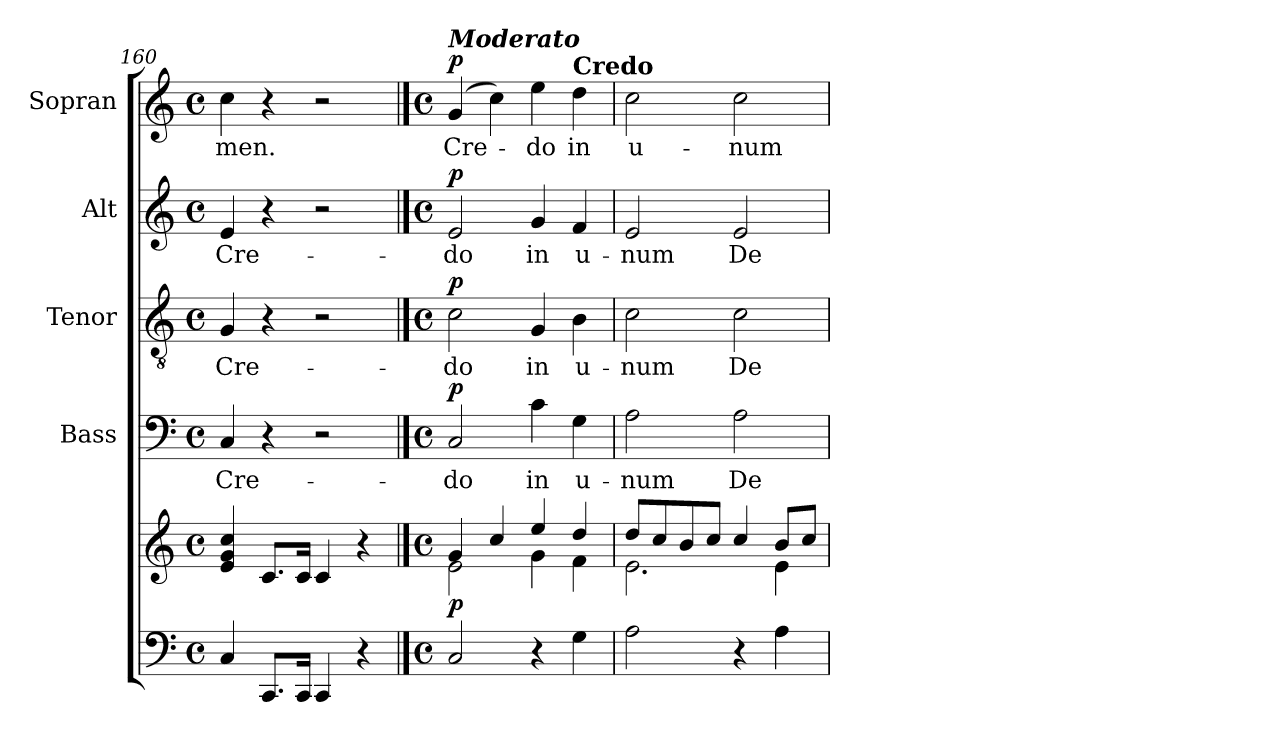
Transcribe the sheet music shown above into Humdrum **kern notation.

**kern	**kern	**dynam	**kern	**text	**dynam	**kern	**text	**dynam	**kern	**text	**dynam	**kern	**text	**dynam
*part5	*part5	*part5	*part4	*part4	*part4	*part3	*part3	*part3	*part2	*part2	*part2	*part1	*part1	*part1
*staff6	*staff5	*staff5/6	*staff4	*staff4	*staff4	*staff3	*staff3	*staff3	*staff2	*staff2	*staff2	*staff1	*staff1	*staff1
*	*	*	*I"Bass	*	*	*I"Tenor	*	*	*I"Alt	*	*	*I"Sopran	*	*
*	*	*	*I'B.	*	*	*I'T.	*	*	*I'A.	*	*	*I'S.	*	*
*clefF4	*clefG2	*	*clefF4	*	*	*clefGv2	*	*	*clefG2	*	*	*clefG2	*	*
*k[]	*k[]	*	*k[]	*	*	*k[]	*	*	*k[]	*	*	*k[]	*	*
*C:	*C:	*	*C:	*	*	*C:	*	*	*C:	*	*	*C:	*	*
*M4/4	*M4/4	*	*M4/4	*	*	*M4/4	*	*	*M4/4	*	*	*M4/4	*	*
*met(c)	*met(c)	*	*met(c)	*	*	*met(c)	*	*	*met(c)	*	*	*met(c)	*	*
=160	=160	=160	=160	=160	=160	=160	=160	=160	=160	=160	=160	=160	=160	=160
!	!	!	!	!LO:LY:b	!	!	!LO:LY:b	!	!	!LO:LY:b	!	!	!LO:LY:b	!
4C/	4e/ 4g/ 4cc/	.	4C/	Cre-	.	4G/	Cre-	.	4e/	Cre-	.	4cc\	-men.	.
8.CC/L	8.c/L	.	4r	.	.	4r	.	.	4r	.	.	4r	.	.
16CC/Jk	16c/Jk	.	.	.	.	.	.	.	.	.	.	.	.	.
4CC/	4c/	.	2r	.	.	2r	.	.	2r	.	.	2r	.	.
4r	4r	.	.	.	.	.	.	.	.	.	.	.	.	.
!!LO:LB:g=z
==161	==161	==161	==161	==161	==161	==161	==161	==161	==161	==161	==161	==161	==161	==161
*M4/4	*M4/4	*	*M4/4	*	*	*M4/4	*	*	*M4/4	*	*	*M4/4	*	*
*met(c)	*met(c)	*	*met(c)	*	*	*met(c)	*	*	*met(c)	*	*	*met(c)	*	*
*	*^	*	*	*	*	*	*	*	*	*	*	*	*	*
!	!	!	!	!	!	!	!	!	!	!	!	!	!LO:TX:a:Bi:t=Moderato	!	!
!	!	!	!LO:DY:a=2	!	!LO:LY:b	!LO:DY:a	!	!LO:LY:b	!LO:DY:a	!	!LO:LY:b	!LO:DY:a	!	!LO:LY:b	!LO:DY:a
2C/	4g/	2e\	p	2C/	-do	p	2c\	-do	p	2e/	-do	p	(4g/	Cre-	p
.	4cc/	.	.	.	.	.	.	.	.	.	.	.	4cc\)	.	.
!	!	!	!	!	!LO:LY:b	!	!	!LO:LY:b	!	!	!LO:LY:b	!	!	!LO:LY:b	!
4r	4ee/	4g\	.	4c\	in	.	4G/	in	.	4g/	in	.	4ee\	-do	.
!	!	!	!	!	!	!	!	!	!	!	!	!	!LO:TX:a:B:t=Credo	!	!
!	!	!	!	!	!LO:LY:b	!	!	!LO:LY:b	!	!	!LO:LY:b	!	!	!LO:LY:b	!
4G\	4dd/	4f\	.	4G\	u-	.	4B\	u-	.	4f/	u-	.	4dd\	in	.
=162	=162	=162	=162	=162	=162	=162	=162	=162	=162	=162	=162	=162	=162	=162	=162
!	!	!	!	!	!LO:LY:b	!	!	!LO:LY:b	!	!	!LO:LY:b	!	!	!LO:LY:b	!
2A\	8dd/L	2.e\	.	2A\	-num	.	2c\	-num	.	2e/	-num	.	2cc\	u-	.
.	8cc/	.	.	.	.	.	.	.	.	.	.	.	.	.	.
.	8b/	.	.	.	.	.	.	.	.	.	.	.	.	.	.
.	8cc/J	.	.	.	.	.	.	.	.	.	.	.	.	.	.
!	!	!	!	!	!LO:LY:b	!	!	!LO:LY:b	!	!	!LO:LY:b	!	!	!LO:LY:b	!
4r	4cc/	.	.	2A\	De-	.	2c\	De-	.	2e/	De-	.	2cc\	-num	.
4A\	8b/L	4e\	.	.	.	.	.	.	.	.	.	.	.	.	.
.	8cc/J	.	.	.	.	.	.	.	.	.	.	.	.	.	.
*	*v	*v	*	*	*	*	*	*	*	*	*	*	*	*	*
=	=	=	=	=	=	=	=	=	=	=	=	=	=	=
*-	*-	*-	*-	*-	*-	*-	*-	*-	*-	*-	*-	*-	*-	*-
